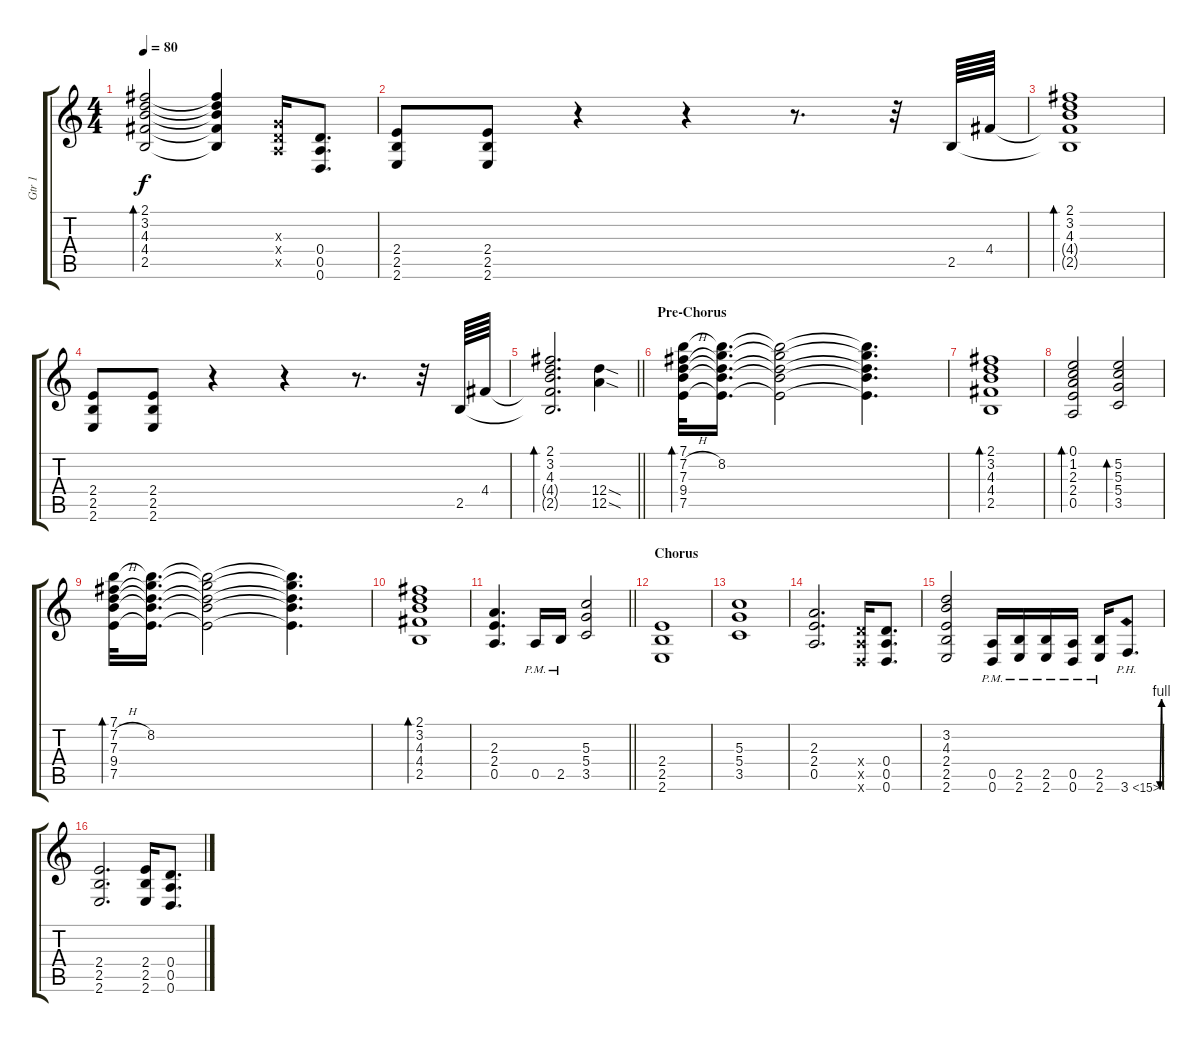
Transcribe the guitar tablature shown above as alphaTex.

\track ("Gtr 1" "Gtr 1") {instrument distortionguitar}
\staff {score tabs}
\tuning (E4 B3 G3 D3 A2 D2) {hide}
\ts (4 4)
\tempo 80
\clef g2
\ks c
(2.1 3.2 4.3 4.4{t} 2.5{t}).2{bd 240 dy f} (2.1{t} 3.2{t} 4.3{t} 4.4{t} 2.5{t}).4 (0.3{x} 0.4{x} 0.5{x}).16 (0.4 0.5 0.6).8{d} |
(2.4 2.5 2.6).8 (2.4 2.5 2.6).8 r.4 r.4 r.8{d} r.32 2.5.64 4.4.64 |
(2.1 3.2 4.3 4.4{t} 2.5{t}).1{bd 240} |
(2.4 2.5 2.6).8 (2.4 2.5 2.6).8 r.4 r.4 r.8{d} r.32 2.5.64 4.4.64 |
\barLineRight lightlight
(2.1 3.2 4.3 4.4{t} 2.5{t}).2{d bd 240} (12.4{sod} 12.5{sod}).4 |
\section ("" "Pre-Chorus")
(7.1 7.2{h} 7.3 9.4 7.5).32{bd 240} (7.1{t} 8.2 7.3{t} 9.4{t} 7.5{t}).16{d} (7.1{t} 8.2{t} 7.3{t} 9.4{t} 7.5{t}).2 (7.1{t} 8.2{t} 7.3{t} 9.4{t} 7.5{t}).4{d} |
(2.1 3.2 4.3 4.4 2.5).1{bd 120} |
(0.1 1.2 2.3 2.4 0.5).2{bd 120} (5.2 5.3 5.4 3.5).2{bd 120} |
(7.1 7.2{h} 7.3 9.4 7.5).32{bd 240} (7.1{t} 8.2 7.3{t} 9.4{t} 7.5{t}).16{d} (7.1{t} 8.2{t} 7.3{t} 9.4{t} 7.5{t}).2 (7.1{t} 8.2{t} 7.3{t} 9.4{t} 7.5{t}).4{d} |
(2.1 3.2 4.3 4.4 2.5).1{bd 120} |
\barLineRight lightlight
(2.3 2.4 0.5).4{d} 0.5{pm}.16 2.5{pm}.16 (5.3 5.4 3.5).2 |
\section ("" "Chorus")
(2.4 2.5 2.6).1 |
(5.3 5.4 3.5).1 |
(2.3 2.4 0.5).2{d} (0.4{x} 0.5{x} 0.6{x}).16 (0.4 0.5 0.6).8{d} |
(3.2 4.3 2.4 2.5 2.6).2 (0.5{pm} 0.6{pm}).16 (2.5{pm} 2.6{pm}).16 (2.5{pm} 2.6{pm}).16 (0.5{pm} 0.6{pm}).16 (2.5{pm} 2.6{pm}).16 3.6{be (custom 0 0 15 0 30 4 45 0 60 0) ph 12}.8{d} |
(2.4 2.5 2.6).2{d} (2.4 2.5 2.6).16 (0.4 0.5 0.6).8{d}
